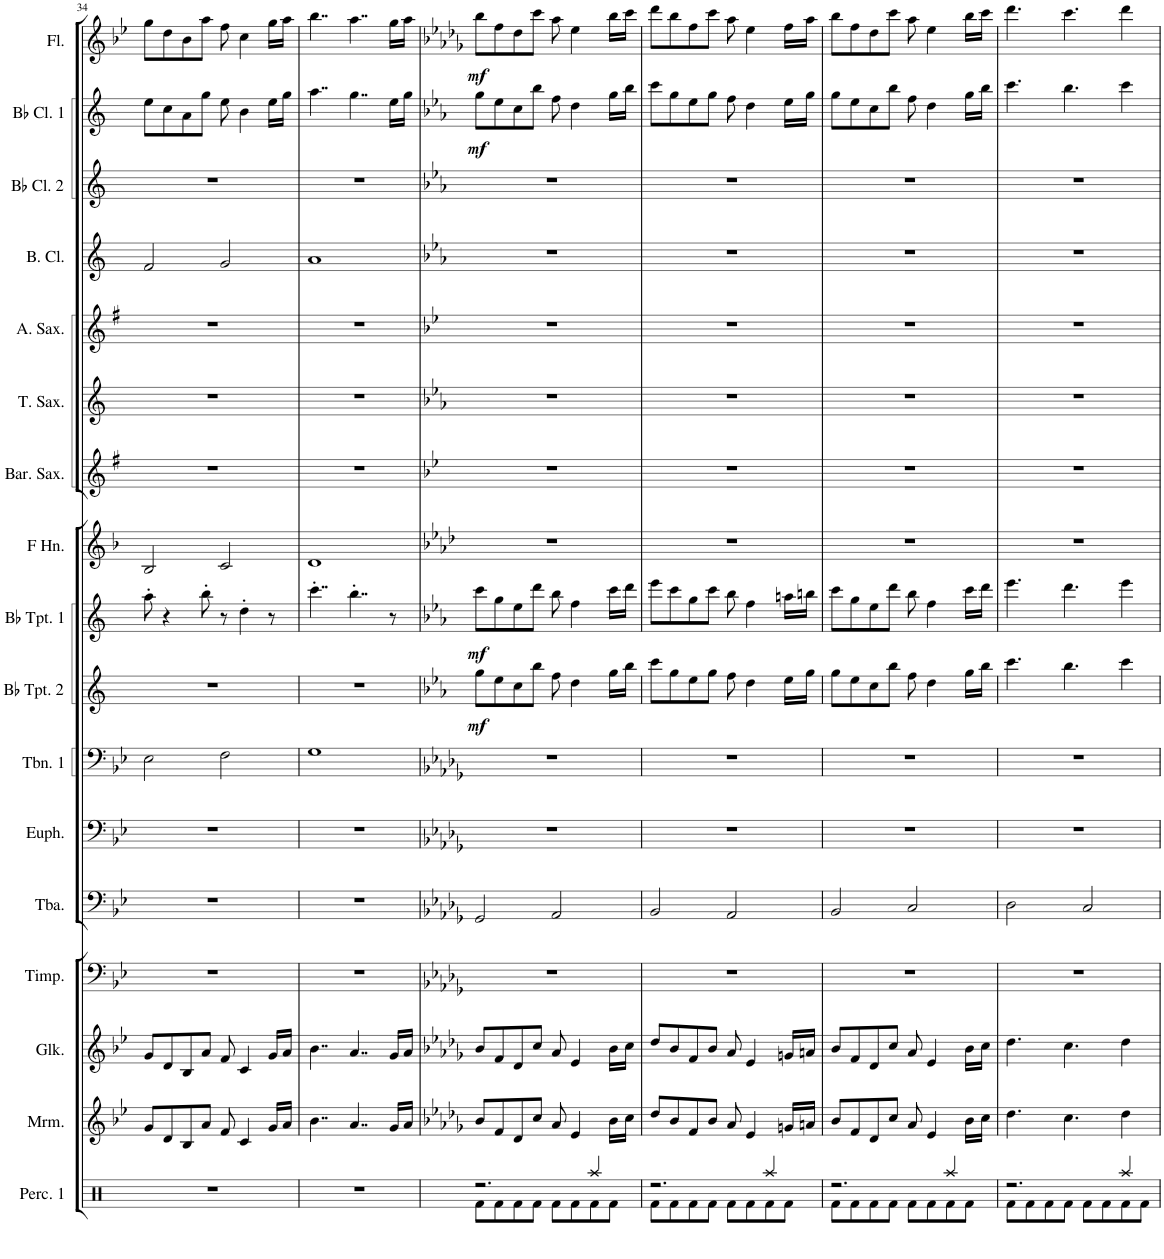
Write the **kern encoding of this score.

**kern	**kern	**kern	**kern	**kern	**kern	**kern	**kern	**dynam	**kern	**dynam	**kern	**kern	**kern	**kern	**kern	**kern	**kern	**dynam	**kern	**dynam
*part17	*part16	*part15	*part14	*part13	*part12	*part11	*part10	*part10	*part9	*part9	*part8	*part7	*part6	*part5	*part4	*part3	*part2	*part2	*part1	*part1
*staff17	*staff16	*staff15	*staff14	*staff13	*staff12	*staff11	*staff10	*staff10	*staff9	*staff9	*staff8	*staff7	*staff6	*staff5	*staff4	*staff3	*staff2	*staff2	*staff1	*staff1
*I"Percussion 1	*I"Marimba	*I"Glockenspiel	*I"Timpani	*I"Tuba	*I"Euphonium	*I"Trombone	*I"Bb Trumpet 2	*	*I"Bb Trumpet 1	*	*I"Horn in F	*I"Baritone Saxophone	*I"Tenor Saxophone	*I"Alto Saxophone	*I"Bass Clarinet	*I"Bb Clarinet 2	*I"Bb Clarinet 1	*	*I"Flute	*
*I'Perc. 1	*I'Mrm.	*I'Glk.	*I'Timp.	*I'Tba.	*I'Euph.	*I'Tbn. 1	*I'Bb Tpt. 2	*	*I'Bb Tpt. 1	*	*	*I'Bar. Sax.	*I'T. Sax.	*I'A. Sax.	*I'B. Cl.	*I'Bb Cl. 2	*I'Bb Cl. 1	*	*I'Fl.	*
!!LO:PB:g=z
*clefX	*clefG2	*clefG2	*clefF4	*clefF4	*clefF4	*clefF4	*clefG2	*	*clefG2	*	*clefG2	*clefG2	*clefG2	*clefG2	*clefG2	*clefG2	*clefG2	*	*clefG2	*
*	*	*Trd-14c-24	*	*	*	*	*Trd1c2	*	*Trd1c2	*	*Trd4c7	*Trd12c21	*Trd8c14	*Trd5c9	*Trd8c14	*Trd1c2	*Trd1c2	*	*	*
*k[]	*k[b-e-]	*k[b-e-]	*k[b-e-]	*k[b-e-]	*k[b-e-]	*k[b-e-]	*k[]	*	*k[]	*	*k[b-]	*k[f#]	*k[]	*k[f#]	*k[]	*k[]	*k[]	*	*k[b-e-]	*
*M4/4	*M4/4	*M4/4	*M4/4	*M4/4	*M4/4	*M4/4	*M4/4	*	*M4/4	*	*M4/4	*M4/4	*M4/4	*M4/4	*M4/4	*M4/4	*M4/4	*	*M4/4	*
=34	=34	=34	=34	=34	=34	=34	=34	=34	=34	=34	=34	=34	=34	=34	=34	=34	=34	=34	=34	=34
1r	8g/L	8g/L	1r	1r	1r	2E-\	1r	.	8aa'\	.	2B-/	1r	1r	1r	2f/	1r	8ee\L	.	8gg\L	.
.	8d/	8d/	.	.	.	.	.	.	4r	.	.	.	.	.	.	.	8cc\	.	8dd\	.
.	8B-/	8B-/	.	.	.	.	.	.	.	.	.	.	.	.	.	.	8a\	.	8b-\	.
.	8a/J	8a/J	.	.	.	.	.	.	8bb'\	.	.	.	.	.	.	.	8gg\J	.	8aa\J	.
.	8f/	8f/	.	.	.	2F\	.	.	8r	.	2c/	.	.	.	2g/	.	8ee\	.	8ff\	.
.	4c/	4c/	.	.	.	.	.	.	4dd'\	.	.	.	.	.	.	.	4b\	.	4cc\	.
.	16g/LL	16g/LL	.	.	.	.	.	.	8r	.	.	.	.	.	.	.	16ee\LL	.	16gg\LL	.
.	16a/JJ	16a/JJ	.	.	.	.	.	.	.	.	.	.	.	.	.	.	16gg\JJ	.	16aa\JJ	.
=35	=35	=35	=35	=35	=35	=35	=35	=35	=35	=35	=35	=35	=35	=35	=35	=35	=35	=35	=35	=35
1r	4..b-\	4..b-\	1r	1r	1r	1G	1r	.	4..ccc'\	.	1d	1r	1r	1r	1a	1r	4..aa\	.	4..bb-\	.
.	4..a/	4..a/	.	.	.	.	.	.	4..bb'\	.	.	.	.	.	.	.	4..gg\	.	4..aa\	.
.	16g/LL	16g/LL	.	.	.	.	.	.	8r	.	.	.	.	.	.	.	16ee\LL	.	16gg\LL	.
.	16a/JJ	16a/JJ	.	.	.	.	.	.	.	.	.	.	.	.	.	.	16gg\JJ	.	16aa\JJ	.
=36	=36	=36	=36	=36	=36	=36	=36	=36	=36	=36	=36	=36	=36	=36	=36	=36	=36	=36	=36	=36
*	*k[b-e-a-d-g-]	*k[b-e-a-d-g-]	*k[b-e-a-d-g-]	*k[b-e-a-d-g-]	*k[b-e-a-d-g-]	*k[b-e-a-d-g-]	*k[b-e-a-]	*	*k[b-e-a-]	*	*k[b-e-a-d-]	*k[b-e-]	*k[b-e-a-]	*k[b-e-]	*k[b-e-a-]	*k[b-e-a-]	*k[b-e-a-]	*	*k[b-e-a-d-g-]	*
*^	*	*	*	*	*	*	*	*	*	*	*	*	*	*	*	*	*	*	*	*
!	!	!	!	!	!	!	!	!	!LO:DY:b	!	!LO:DY:b	!	!	!	!	!	!	!	!LO:DY:b	!	!LO:DY:b
2.r	8Rf\L	8b-/L	8b-/L	1r	2GG-/	1r	1r	8gg\L	mf	8ccc\L	mf	1r	1r	1r	1r	1r	1r	8gg\L	mf	8bb-\L	mf
.	8Rf\	8f/	8f/	.	.	.	.	8ee-\	.	8gg\	.	.	.	.	.	.	.	8ee-\	.	8ff\	.
.	8Rf\	8d-/	8d-/	.	.	.	.	8cc\	.	8ee-\	.	.	.	.	.	.	.	8cc\	.	8dd-\	.
.	8Rf\J	8cc/J	8cc/J	.	.	.	.	8bb-\J	.	8ddd\J	.	.	.	.	.	.	.	8bb-\J	.	8ccc\J	.
.	8Rf\L	8a-/	8a-/	.	2AA-/	.	.	8ff\	.	8bb-\	.	.	.	.	.	.	.	8ff\	.	8aa-\	.
.	8Rf\	4e-/	4e-/	.	.	.	.	4dd\	.	4ff\	.	.	.	.	.	.	.	4dd\	.	4ee-\	.
4Raa/	8Rf\	.	.	.	.	.	.	.	.	.	.	.	.	.	.	.	.	.	.	.	.
.	8Rf\J	16b-\LL	16b-\LL	.	.	.	.	16gg\LL	.	16ccc\LL	.	.	.	.	.	.	.	16gg\LL	.	16bb-\LL	.
.	.	16cc\JJ	16cc\JJ	.	.	.	.	16bb-\JJ	.	16ddd\JJ	.	.	.	.	.	.	.	16bb-\JJ	.	16ccc\JJ	.
=37	=37	=37	=37	=37	=37	=37	=37	=37	=37	=37	=37	=37	=37	=37	=37	=37	=37	=37	=37	=37	=37
2.r	8Rf\L	8dd-/L	8dd-/L	1r	2BB-/	1r	1r	8ccc\L	.	8eee-\L	.	1r	1r	1r	1r	1r	1r	8ccc\L	.	8ddd-\L	.
.	8Rf\	8b-/	8b-/	.	.	.	.	8gg\	.	8ccc\	.	.	.	.	.	.	.	8gg\	.	8bb-\	.
.	8Rf\	8f/	8f/	.	.	.	.	8ee-\	.	8gg\	.	.	.	.	.	.	.	8ee-\	.	8ff\	.
.	8Rf\J	8b-/J	8b-/J	.	.	.	.	8gg\J	.	8ccc\J	.	.	.	.	.	.	.	8gg\J	.	8ccc\J	.
.	8Rf\L	8a-/	8a-/	.	2AA-/	.	.	8ff\	.	8bb-\	.	.	.	.	.	.	.	8ff\	.	8aa-\	.
.	8Rf\	4e-/	4e-/	.	.	.	.	4dd\	.	4ff\	.	.	.	.	.	.	.	4dd\	.	4ee-\	.
4Raa/	8Rf\	.	.	.	.	.	.	.	.	.	.	.	.	.	.	.	.	.	.	.	.
.	8Rf\J	16gn/LL	16gn/LL	.	.	.	.	16ee-\LL	.	16aan\LL	.	.	.	.	.	.	.	16ee-\LL	.	16ff\LL	.
.	.	16an/JJ	16an/JJ	.	.	.	.	16gg\JJ	.	16bbn\JJ	.	.	.	.	.	.	.	16gg\JJ	.	16aa-\JJ	.
=38	=38	=38	=38	=38	=38	=38	=38	=38	=38	=38	=38	=38	=38	=38	=38	=38	=38	=38	=38	=38	=38
2.r	8Rf\L	8b-/L	8b-/L	1r	2BB-/	1r	1r	8gg\L	.	8ccc\L	.	1r	1r	1r	1r	1r	1r	8gg\L	.	8bb-\L	.
.	8Rf\	8f/	8f/	.	.	.	.	8ee-\	.	8gg\	.	.	.	.	.	.	.	8ee-\	.	8ff\	.
.	8Rf\	8d-/	8d-/	.	.	.	.	8cc\	.	8ee-\	.	.	.	.	.	.	.	8cc\	.	8dd-\	.
.	8Rf\J	8cc/J	8cc/J	.	.	.	.	8bb-\J	.	8ddd\J	.	.	.	.	.	.	.	8bb-\J	.	8ccc\J	.
.	8Rf\L	8a-/	8a-/	.	2C/	.	.	8ff\	.	8bb-\	.	.	.	.	.	.	.	8ff\	.	8aa-\	.
.	8Rf\	4e-/	4e-/	.	.	.	.	4dd\	.	4ff\	.	.	.	.	.	.	.	4dd\	.	4ee-\	.
4Raa/	8Rf\	.	.	.	.	.	.	.	.	.	.	.	.	.	.	.	.	.	.	.	.
.	8Rf\J	16b-\LL	16b-\LL	.	.	.	.	16gg\LL	.	16ccc\LL	.	.	.	.	.	.	.	16gg\LL	.	16bb-\LL	.
.	.	16cc\JJ	16cc\JJ	.	.	.	.	16bb-\JJ	.	16ddd\JJ	.	.	.	.	.	.	.	16bb-\JJ	.	16ccc\JJ	.
=39	=39	=39	=39	=39	=39	=39	=39	=39	=39	=39	=39	=39	=39	=39	=39	=39	=39	=39	=39	=39	=39
2.r	8Rf\L	4.dd-\	4.dd-\	1r	2D-\	1r	1r	4.ccc\	.	4.eee-\	.	1r	1r	1r	1r	1r	1r	4.ccc\	.	4.ddd-\	.
.	8Rf\	.	.	.	.	.	.	.	.	.	.	.	.	.	.	.	.	.	.	.	.
.	8Rf\	.	.	.	.	.	.	.	.	.	.	.	.	.	.	.	.	.	.	.	.
.	8Rf\J	4.cc\	4.cc\	.	.	.	.	4.bb-\	.	4.ddd\	.	.	.	.	.	.	.	4.bb-\	.	4.ccc\	.
.	8Rf\L	.	.	.	2C/	.	.	.	.	.	.	.	.	.	.	.	.	.	.	.	.
.	8Rf\	.	.	.	.	.	.	.	.	.	.	.	.	.	.	.	.	.	.	.	.
4Raa/	8Rf\	4dd-\	4dd-\	.	.	.	.	4ccc\	.	4eee-\	.	.	.	.	.	.	.	4ccc\	.	4ddd-\	.
.	8Rf\J	.	.	.	.	.	.	.	.	.	.	.	.	.	.	.	.	.	.	.	.
*v	*v	*	*	*	*	*	*	*	*	*	*	*	*	*	*	*	*	*	*	*	*
=	=	=	=	=	=	=	=	=	=	=	=	=	=	=	=	=	=	=	=	=
*-	*-	*-	*-	*-	*-	*-	*-	*-	*-	*-	*-	*-	*-	*-	*-	*-	*-	*-	*-	*-
